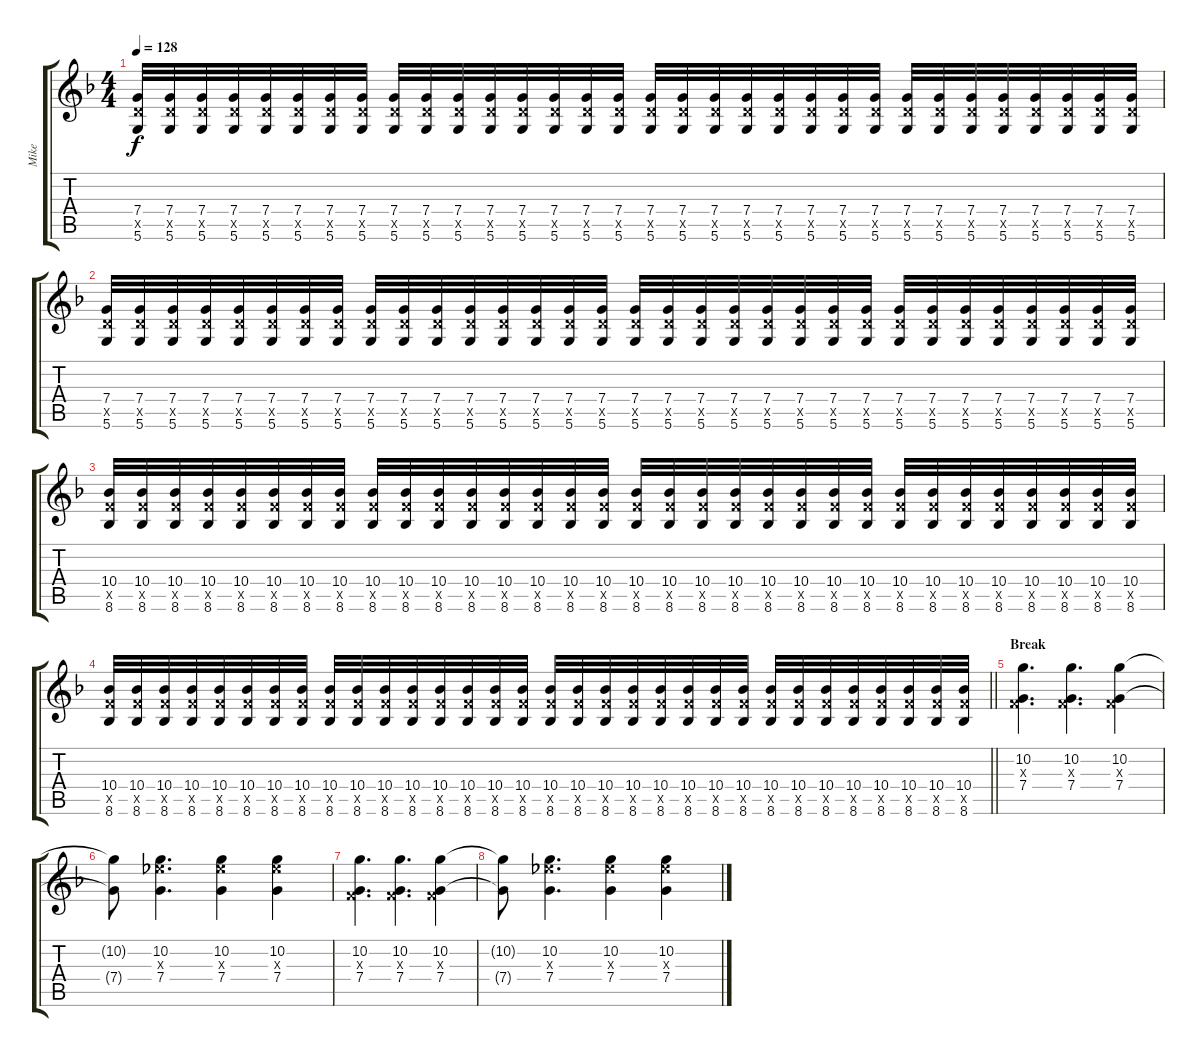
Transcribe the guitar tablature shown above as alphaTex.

\track ("Mike" "Mike") {instrument electricguitarjazz}
\staff {score tabs}
\tuning (D4 A3 F3 C3 G2 D2) {hide}
\ts (4 4)
\tempo 128
\clef g2
\ks dminor
(7.4 7.5{x} 5.6).32{dy f} (7.4 7.5{x} 5.6).32 (7.4 7.5{x} 5.6).32 (7.4 7.5{x} 5.6).32 (7.4 7.5{x} 5.6).32 (7.4 7.5{x} 5.6).32 (7.4 7.5{x} 5.6).32 (7.4 7.5{x} 5.6).32 (7.4 7.5{x} 5.6).32 (7.4 7.5{x} 5.6).32 (7.4 7.5{x} 5.6).32 (7.4 7.5{x} 5.6).32 (7.4 7.5{x} 5.6).32 (7.4 7.5{x} 5.6).32 (7.4 7.5{x} 5.6).32 (7.4 7.5{x} 5.6).32 (7.4 7.5{x} 5.6).32 (7.4 7.5{x} 5.6).32 (7.4 7.5{x} 5.6).32 (7.4 7.5{x} 5.6).32 (7.4 7.5{x} 5.6).32 (7.4 7.5{x} 5.6).32 (7.4 7.5{x} 5.6).32 (7.4 7.5{x} 5.6).32 (7.4 7.5{x} 5.6).32 (7.4 7.5{x} 5.6).32 (7.4 7.5{x} 5.6).32 (7.4 7.5{x} 5.6).32 (7.4 7.5{x} 5.6).32 (7.4 7.5{x} 5.6).32 (7.4 7.5{x} 5.6).32 (7.4 7.5{x} 5.6).32 |
(7.4 7.5{x} 5.6).32 (7.4 7.5{x} 5.6).32 (7.4 7.5{x} 5.6).32 (7.4 7.5{x} 5.6).32 (7.4 7.5{x} 5.6).32 (7.4 7.5{x} 5.6).32 (7.4 7.5{x} 5.6).32 (7.4 7.5{x} 5.6).32 (7.4 7.5{x} 5.6).32 (7.4 7.5{x} 5.6).32 (7.4 7.5{x} 5.6).32 (7.4 7.5{x} 5.6).32 (7.4 7.5{x} 5.6).32 (7.4 7.5{x} 5.6).32 (7.4 7.5{x} 5.6).32 (7.4 7.5{x} 5.6).32 (7.4 7.5{x} 5.6).32 (7.4 7.5{x} 5.6).32 (7.4 7.5{x} 5.6).32 (7.4 7.5{x} 5.6).32 (7.4 7.5{x} 5.6).32 (7.4 7.5{x} 5.6).32 (7.4 7.5{x} 5.6).32 (7.4 7.5{x} 5.6).32 (7.4 7.5{x} 5.6).32 (7.4 7.5{x} 5.6).32 (7.4 7.5{x} 5.6).32 (7.4 7.5{x} 5.6).32 (7.4 7.5{x} 5.6).32 (7.4 7.5{x} 5.6).32 (7.4 7.5{x} 5.6).32 (7.4 7.5{x} 5.6).32 |
(10.4 10.5{x} 8.6).32 (10.4 10.5{x} 8.6).32 (10.4 10.5{x} 8.6).32 (10.4 10.5{x} 8.6).32 (10.4 10.5{x} 8.6).32 (10.4 10.5{x} 8.6).32 (10.4 10.5{x} 8.6).32 (10.4 10.5{x} 8.6).32 (10.4 10.5{x} 8.6).32 (10.4 10.5{x} 8.6).32 (10.4 10.5{x} 8.6).32 (10.4 10.5{x} 8.6).32 (10.4 10.5{x} 8.6).32 (10.4 10.5{x} 8.6).32 (10.4 10.5{x} 8.6).32 (10.4 10.5{x} 8.6).32 (10.4 10.5{x} 8.6).32 (10.4 10.5{x} 8.6).32 (10.4 10.5{x} 8.6).32 (10.4 10.5{x} 8.6).32 (10.4 10.5{x} 8.6).32 (10.4 10.5{x} 8.6).32 (10.4 10.5{x} 8.6).32 (10.4 10.5{x} 8.6).32 (10.4 10.5{x} 8.6).32 (10.4 10.5{x} 8.6).32 (10.4 10.5{x} 8.6).32 (10.4 10.5{x} 8.6).32 (10.4 10.5{x} 8.6).32 (10.4 10.5{x} 8.6).32 (10.4 10.5{x} 8.6).32 (10.4 10.5{x} 8.6).32 |
\barLineRight lightlight
(10.4 10.5{x} 8.6).32 (10.4 10.5{x} 8.6).32 (10.4 10.5{x} 8.6).32 (10.4 10.5{x} 8.6).32 (10.4 10.5{x} 8.6).32 (10.4 10.5{x} 8.6).32 (10.4 10.5{x} 8.6).32 (10.4 10.5{x} 8.6).32 (10.4 10.5{x} 8.6).32 (10.4 10.5{x} 8.6).32 (10.4 10.5{x} 8.6).32 (10.4 10.5{x} 8.6).32 (10.4 10.5{x} 8.6).32 (10.4 10.5{x} 8.6).32 (10.4 10.5{x} 8.6).32 (10.4 10.5{x} 8.6).32 (10.4 10.5{x} 8.6).32 (10.4 10.5{x} 8.6).32 (10.4 10.5{x} 8.6).32 (10.4 10.5{x} 8.6).32 (10.4 10.5{x} 8.6).32 (10.4 10.5{x} 8.6).32 (10.4 10.5{x} 8.6).32 (10.4 10.5{x} 8.6).32 (10.4 10.5{x} 8.6).32 (10.4 10.5{x} 8.6).32 (10.4 10.5{x} 8.6).32 (10.4 10.5{x} 8.6).32 (10.4 10.5{x} 8.6).32 (10.4 10.5{x} 8.6).32 (10.4 10.5{x} 8.6).32 (10.4 10.5{x} 8.6).32 |
\section ("" "Break")
(10.2 0.3{x} 7.4).4{d} (10.2 0.3{x} 7.4).4{d} (10.2 0.3{x} 7.4).4 |
(10.2{t} 7.4{t}).8 (10.2 10.3{x} 7.4).4{d} (10.2 10.3{x} 7.4).4 (10.2 10.3{x} 7.4).4 |
(10.2 0.3{x} 7.4).4{d} (10.2 0.3{x} 7.4).4{d} (10.2 0.3{x} 7.4).4 |
(10.2{t} 7.4{t}).8 (10.2 10.3{x} 7.4).4{d} (10.2 10.3{x} 7.4).4 (10.2 10.3{x} 7.4).4
